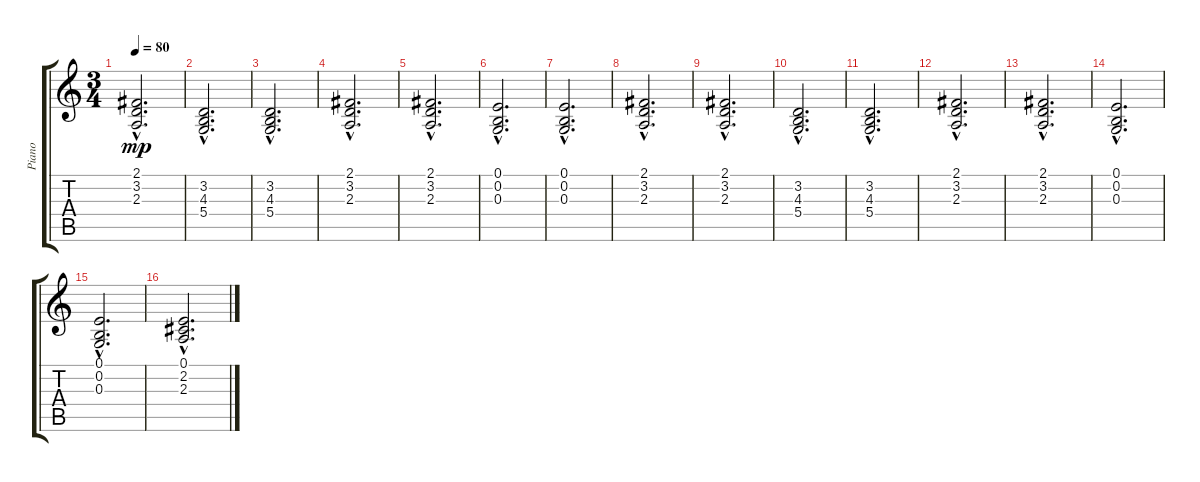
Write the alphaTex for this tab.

\track ("Piano " "Piano ") {instrument electricpiano1}
\staff {score tabs}
\tuning (E4 B3 G3 D3 A2 E2) {hide}
\ts (3 4)
\tempo 80
\clef g2
\ks c
(2.1{hac} 3.2{hac} 2.3{hac}).2{d dy mp} |
(3.2{hac} 4.3{hac} 5.4{hac}).2{d} |
(3.2{hac} 4.3{hac} 5.4{hac}).2{d} |
(2.1{hac} 3.2{hac} 2.3{hac}).2{d} |
(2.1{hac} 3.2{hac} 2.3{hac}).2{d} |
(0.1{hac} 0.2{hac} 0.3{hac}).2{d} |
(0.1{hac} 0.2{hac} 0.3{hac}).2{d} |
(2.1{hac} 3.2{hac} 2.3{hac}).2{d} |
(2.1{hac} 3.2{hac} 2.3{hac}).2{d} |
(3.2{hac} 4.3{hac} 5.4{hac}).2{d} |
(3.2{hac} 4.3{hac} 5.4{hac}).2{d} |
(2.1{hac} 3.2{hac} 2.3{hac}).2{d} |
(2.1{hac} 3.2{hac} 2.3{hac}).2{d} |
(0.1{hac} 0.2{hac} 0.3{hac}).2{d} |
(0.1{hac} 0.2{hac} 0.3{hac}).2{d} |
(0.1{hac} 2.2{hac} 2.3{hac}).2{d}
